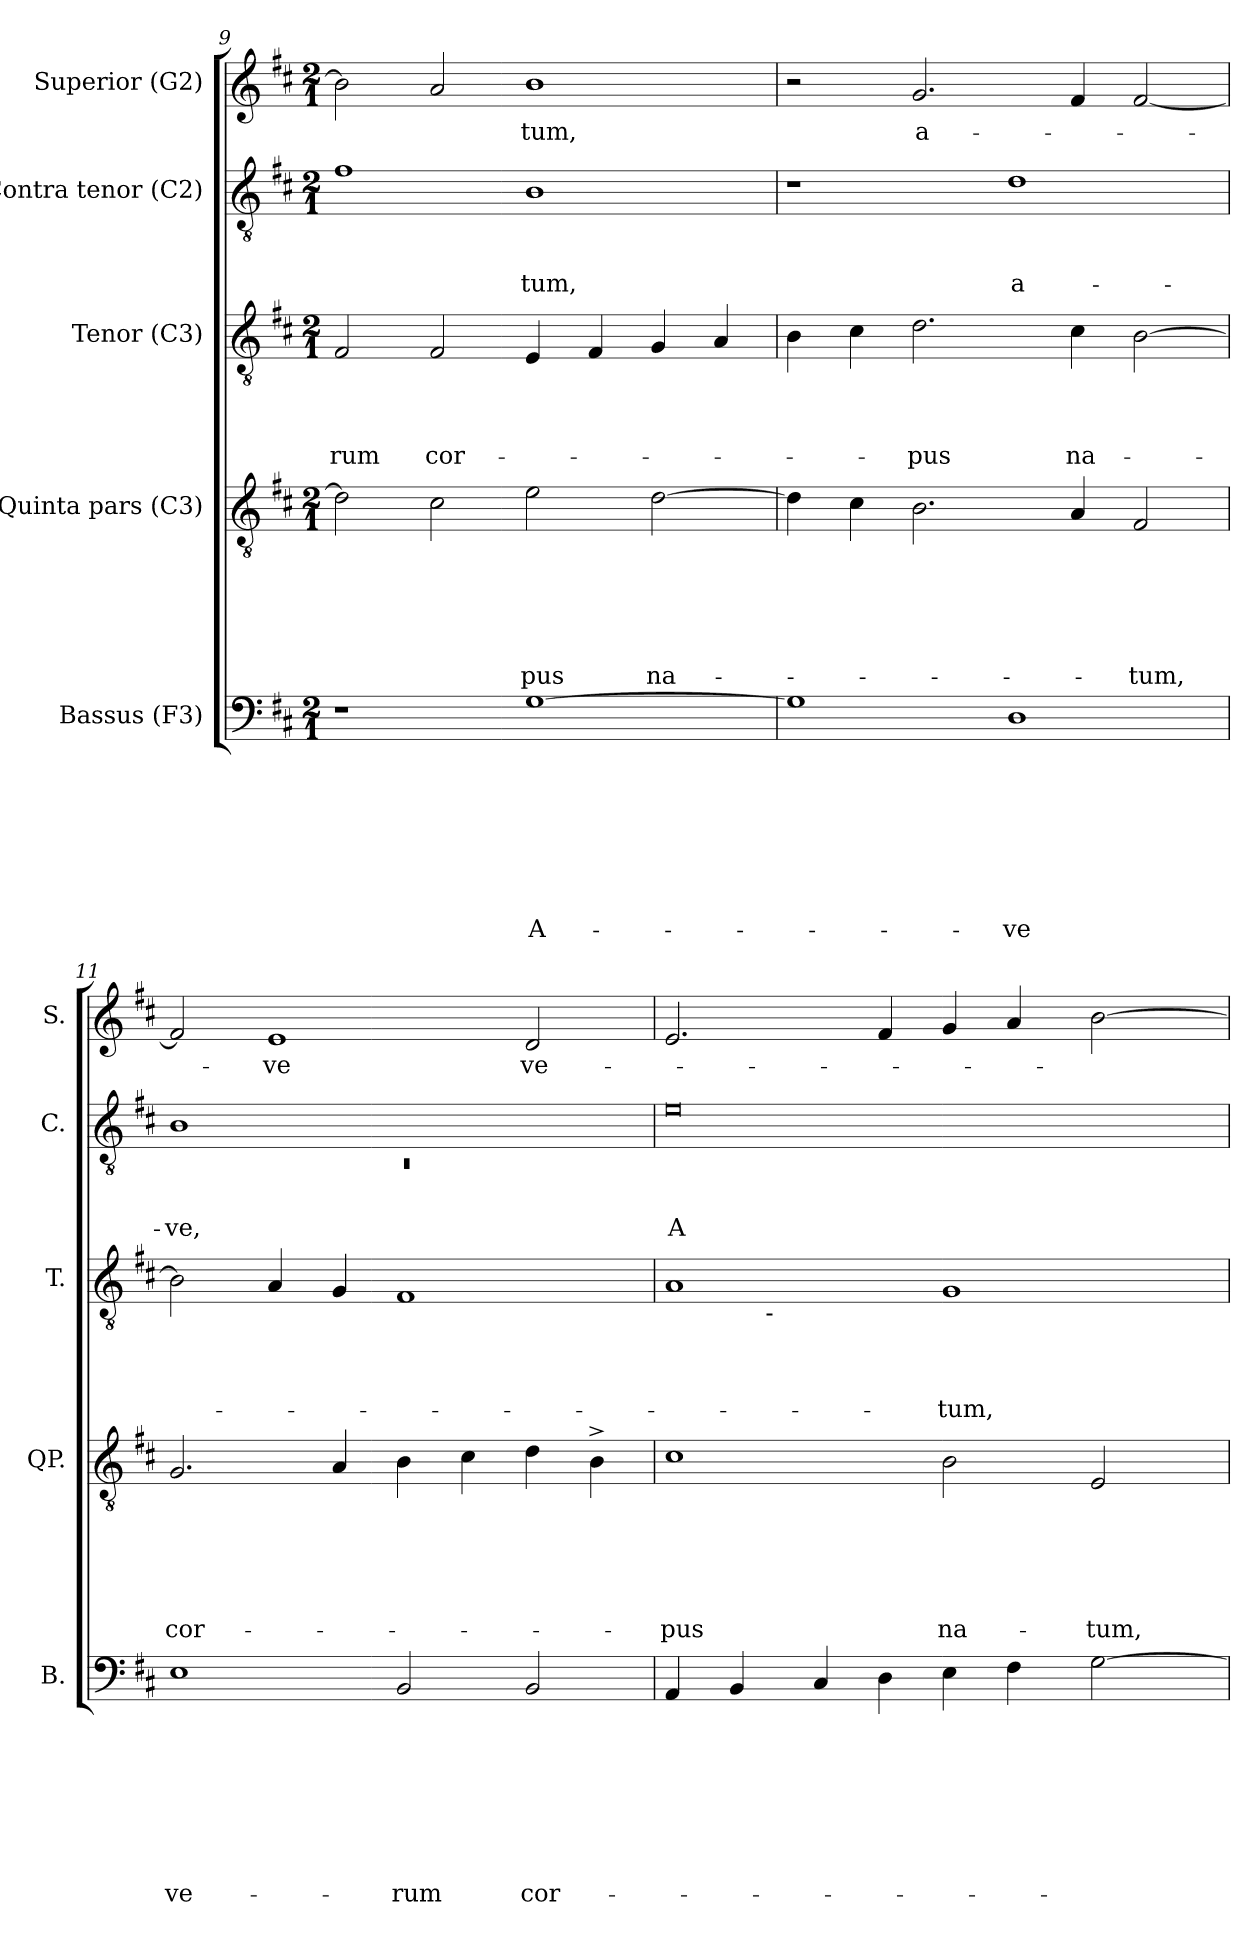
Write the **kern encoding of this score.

**kern	**text	**text	**text	**text	**text	**text	**text	**text	**kern	**text	**text	**text	**text	**text	**text	**kern	**text	**text	**text	**text	**kern	**text	**text	**text	**kern	**text
*part5	*part5	*part5	*part5	*part5	*part5	*part5	*part5	*part5	*part4	*part4	*part4	*part4	*part4	*part4	*part4	*part3	*part3	*part3	*part3	*part3	*part2	*part2	*part2	*part2	*part1	*part1
*staff5	*staff5	*staff5	*staff5	*staff5	*staff5	*staff5	*staff5	*staff5	*staff4	*staff4	*staff4	*staff4	*staff4	*staff4	*staff4	*staff3	*staff3	*staff3	*staff3	*staff3	*staff2	*staff2	*staff2	*staff2	*staff1	*staff1
*I"Bassus (F3)	*	*	*	*	*	*	*	*	*I"Quinta pars (C3)	*	*	*	*	*	*	*I"Tenor (C3)	*	*	*	*	*I"Contra tenor (C2)	*	*	*	*I"Superior (G2)	*
*I'B.	*	*	*	*	*	*	*	*	*I'QP.	*	*	*	*	*	*	*I'T.	*	*	*	*	*I'C.	*	*	*	*I'S.	*
*clefF4	*	*	*	*	*	*	*	*	*clefGv2	*	*	*	*	*	*	*clefGv2	*	*	*	*	*clefGv2	*	*	*	*clefG2	*
*k[f#c#]	*	*	*	*	*	*	*	*	*k[f#c#]	*	*	*	*	*	*	*k[f#c#]	*	*	*	*	*k[f#c#]	*	*	*	*k[f#c#]	*
*D:	*	*	*	*	*	*	*	*	*D:	*	*	*	*	*	*	*D:	*	*	*	*	*D:	*	*	*	*D:	*
*M2/1	*	*	*	*	*	*	*	*	*M2/1	*	*	*	*	*	*	*M2/1	*	*	*	*	*M2/1	*	*	*	*M2/1	*
=9	=9	=9	=9	=9	=9	=9	=9	=9	=9	=9	=9	=9	=9	=9	=9	=9	=9	=9	=9	=9	=9	=9	=9	=9	=9	=9
!	!	!	!	!	!	!	!	!	!	!	!	!	!	!	!	!	!	!	!	!LO:LY:b	!	!	!	!	!	!
1r	.	.	.	.	.	.	.	.	2d\]	.	.	.	.	.	.	2F#/	.	.	.	-rum	1f#	.	.	.	2b\]	.
!	!	!	!	!	!	!	!	!	!	!	!	!	!	!	!	!	!	!	!	!LO:LY:b	!	!	!	!	!	!
.	.	.	.	.	.	.	.	.	2c#\	.	.	.	.	.	.	2F#/	.	.	.	cor-	.	.	.	.	2a/	.
!	!	!	!	!	!	!	!	!LO:LY:b	!	!	!	!	!	!	!LO:LY:b	!	!	!	!	!	!	!	!	!LO:LY:b	!	!LO:LY:b
[>1G	.	.	.	.	.	.	.	A-	2e\	.	.	.	.	.	-pus	4E/	.	.	.	.	1B	.	.	-tum,	1b	-tum,
.	.	.	.	.	.	.	.	.	.	.	.	.	.	.	.	4F#/	.	.	.	.	.	.	.	.	.	.
!	!	!	!	!	!	!	!	!	!	!	!	!	!	!	!LO:LY:b	!	!	!	!	!	!	!	!	!	!	!
.	.	.	.	.	.	.	.	.	[>2d\	.	.	.	.	.	na-	4G/	.	.	.	.	.	.	.	.	.	.
.	.	.	.	.	.	.	.	.	.	.	.	.	.	.	.	4A/	.	.	.	.	.	.	.	.	.	.
=10	=10	=10	=10	=10	=10	=10	=10	=10	=10	=10	=10	=10	=10	=10	=10	=10	=10	=10	=10	=10	=10	=10	=10	=10	=10	=10
1G]	.	.	.	.	.	.	.	.	4d\]	.	.	.	.	.	.	4B\	.	.	.	.	1r	.	.	.	2r	.
.	.	.	.	.	.	.	.	.	4c#\	.	.	.	.	.	.	4c#\	.	.	.	.	.	.	.	.	.	.
!	!	!	!	!	!	!	!	!	!	!	!	!	!	!	!	!	!	!	!	!LO:LY:b	!	!	!	!	!	!LO:LY:b
.	.	.	.	.	.	.	.	.	2.B\	.	.	.	.	.	.	2.d\	.	.	.	-pus	.	.	.	.	2.g/	a-
!	!	!	!	!	!	!	!	!LO:LY:b	!	!	!	!	!	!	!	!	!	!	!	!	!	!	!	!LO:LY:b:rj	!	!
1D	.	.	.	.	.	.	.	-ve	.	.	.	.	.	.	.	.	.	.	.	.	1d	.	.	a-	.	.
!	!	!	!	!	!	!	!	!	!	!	!	!	!	!	!	!	!	!	!	!LO:LY:b	!	!	!	!	!	!
.	.	.	.	.	.	.	.	.	4A/	.	.	.	.	.	.	4c#\	.	.	.	na-	.	.	.	.	4f#/	.
!	!	!	!	!	!	!	!	!	!	!	!	!	!	!	!LO:LY:b	!	!	!	!	!	!	!	!	!	!	!
.	.	.	.	.	.	.	.	.	2F#/	.	.	.	.	.	-tum,	[>2B\	.	.	.	.	.	.	.	.	[<2f#/	.
=11	=11	=11	=11	=11	=11	=11	=11	=11	=11	=11	=11	=11	=11	=11	=11	=11	=11	=11	=11	=11	=11	=11	=11	=11	=11	=11
*	*	*	*	*	*	*	*	*	*	*	*	*	*	*	*	*	*	*	*	*	*^	*	*	*	*	*
!	!	!	!	!	!	!	!	!LO:LY:b	!	!	!	!	!	!	!LO:LY:b	!	!	!	!	!	!	!LO:N:vis=1	!	!	!LO:LY:b	!	!
1E	.	.	.	.	.	.	.	ve-	2.G/	.	.	.	.	.	cor-	2B\]	.	.	.	.	1B	0rC	.	.	-ve,	2f#/]	.
!	!	!	!	!	!	!	!	!	!	!	!	!	!	!	!	!	!	!	!	!	!	!	!	!	!	!	!LO:LY:b
.	.	.	.	.	.	.	.	.	.	.	.	.	.	.	.	4A/	.	.	.	.	.	.	.	.	.	1e	-ve
.	.	.	.	.	.	.	.	.	4A/	.	.	.	.	.	.	4G/	.	.	.	.	.	.	.	.	.	.	.
!	!	!	!	!	!	!	!	!LO:LY:b	!	!	!	!	!	!	!	!	!	!	!	!	!	!	!	!	!	!	!
2BB/	.	.	.	.	.	.	.	-rum	4B\	.	.	.	.	.	.	1F#	.	.	.	.	1ryy	.	.	.	.	.	.
.	.	.	.	.	.	.	.	.	4c#\	.	.	.	.	.	.	.	.	.	.	.	.	.	.	.	.	.	.
!	!	!	!	!	!	!	!	!LO:LY:b	!	!	!	!	!	!	!	!	!	!	!	!	!	!	!	!	!	!	!LO:LY:b
2BB/	.	.	.	.	.	.	.	cor-	4d\	.	.	.	.	.	.	.	.	.	.	.	.	.	.	.	.	2d/	ve-
.	.	.	.	.	.	.	.	.	4B^>\	.	.	.	.	.	.	.	.	.	.	.	.	.	.	.	.	.	.
*	*	*	*	*	*	*	*	*	*	*	*	*	*	*	*	*	*	*	*	*	*v	*v	*	*	*	*	*
!!LO:PB:g=z
=12	=12	=12	=12	=12	=12	=12	=12	=12	=12	=12	=12	=12	=12	=12	=12	=12	=12	=12	=12	=12	=12	=12	=12	=12	=12	=12
!	!	!	!	!	!	!	!	!	!	!	!	!	!	!	!LO:LY:b	!	!	!	!	!	!	!	!	!LO:LY:b:rj	!	!
*	*	*	*	*	*	*	*	*	*	*	*	*	*	*	*	*^	*	*	*	*	*	*	*	*	*	*
4AA/	.	.	.	.	.	.	.	.	1c#	.	.	.	.	.	-pus	1A	4ryy	.	.	.	.	0e	.	.	A-	2.e/	.
4BB/	.	.	.	.	.	.	.	.	.	.	.	.	.	.	.	.	16.ryy	.	.	.	.	.	.	.	.	.	.
!	!	!	!	!	!	!	!	!	!	!	!	!	!	!	!	!	!LO:TX:b:t=-	!	!	!	!	!	!	!	!	!	!
.	.	.	.	.	.	.	.	.	.	.	.	.	.	.	.	.	1ryy	.	.	.	.	.	.	.	.	.	.
4C#/	.	.	.	.	.	.	.	.	.	.	.	.	.	.	.	.	.	.	.	.	.	.	.	.	.	.	.
4D\	.	.	.	.	.	.	.	.	.	.	.	.	.	.	.	.	.	.	.	.	.	.	.	.	.	4f#/	.
!	!	!	!	!	!	!	!	!	!	!	!	!	!	!	!LO:LY:b	!	!	!	!	!	!LO:LY:b	!	!	!	!	!	!
4E\	.	.	.	.	.	.	.	.	2B\	.	.	.	.	.	na-	1G	.	.	.	.	-tum,	.	.	.	.	4g/	.
4F#\	.	.	.	.	.	.	.	.	.	.	.	.	.	.	.	.	.	.	.	.	.	.	.	.	.	4a/	.
.	.	.	.	.	.	.	.	.	.	.	.	.	.	.	.	.	2ryy	.	.	.	.	.	.	.	.	.	.
!	!	!	!	!	!	!	!	!	!	!	!	!	!	!	!LO:LY:b	!	!	!	!	!	!	!	!	!	!	!	!
[>2G\	.	.	.	.	.	.	.	.	2E/	.	.	.	.	.	-tum,	.	.	.	.	.	.	.	.	.	.	[>2b\	.
.	.	.	.	.	.	.	.	.	.	.	.	.	.	.	.	.	8ryy	.	.	.	.	.	.	.	.	.	.
.	.	.	.	.	.	.	.	.	.	.	.	.	.	.	.	.	32ryy	.	.	.	.	.	.	.	.	.	.
*	*	*	*	*	*	*	*	*	*	*	*	*	*	*	*	*v	*v	*	*	*	*	*	*	*	*	*	*
=	=	=	=	=	=	=	=	=	=	=	=	=	=	=	=	=	=	=	=	=	=	=	=	=	=	=
*-	*-	*-	*-	*-	*-	*-	*-	*-	*-	*-	*-	*-	*-	*-	*-	*-	*-	*-	*-	*-	*-	*-	*-	*-	*-	*-
